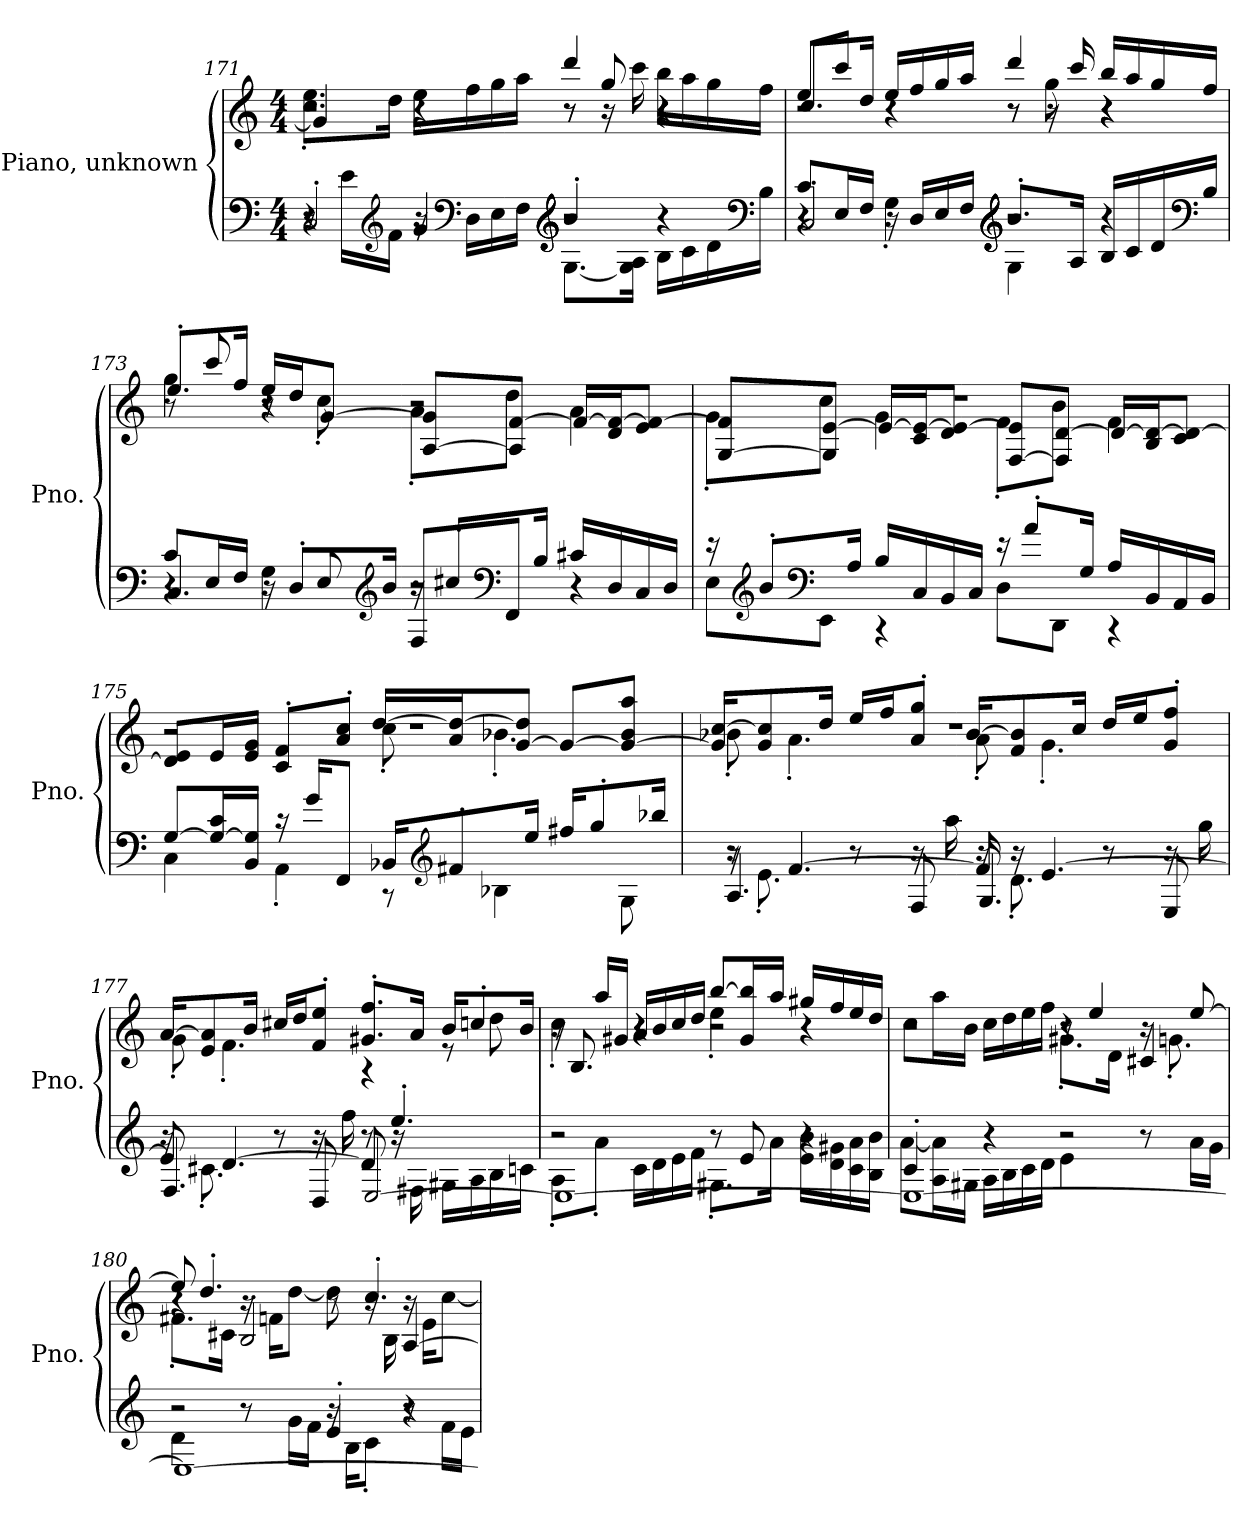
**kern	**kern
*part1	*part1
*staff2	*staff1
*I"Piano, unknown	*
*I'Pno.	*
!!LO:LB:g=z
*clefF4	*clefG2
*k[]	*k[]
*M4/4	*M4/4
=171	=171
*^	*^
*	*^	*	*^
4r	8r	2C'/	2r	8.cc\' 8.ee\'L	4g/]
.	16e\LL	.	.	.	.
*clefG2	*	*	*	*	*
.	16f\JJ	.	.	16dd\Jk	.
4g/	16r	.	.	16ee\LL	4r
*clefF4	*	*	*	*	*
.	16D\LL	.	.	16ff\	.
.	16E\	.	.	16gg\	.
.	16F\JJ	.	.	16aa\JJ	.
*clefG2	*	*	*	*	*
4b'/	[8.G\L	2r	4ddd/	8r	8r
.	.	.	.	16r	8gg/
.	16G\] 16A\Jk	.	.	16ccc\	.
4r	16B\LL	.	4r	16bb\LL	4r
.	16c\	.	.	16aa\	.
.	16d\	.	.	16gg\	.
*clefF4	*	*	*	*	*
.	16B\JJ	.	.	16ff\JJ	.
=172	=172	=172	=172	=172	=172
8c/L	4r	2C'/	8ee/L	2r	8.cc/L
16E/L	.	.	8ccc/J	.	.
16F/JJ	.	.	.	.	16dd/Jk
16r	4G'\	.	4r	.	16ee/LL
16D/LL	.	.	.	.	16ff/
16E/	.	.	.	.	16gg/
16F/JJ	.	.	.	.	16aa/JJ
*clefG2	*	*	*	*	*
8.b'/L	4G\	2r	4ddd/	8r	8r
.	.	.	.	8gg\	16r
16A/Jk	.	.	.	.	16ccc/
16B/LL	4r	.	4r	4r	16bb/LL
16c/	.	.	.	.	16aa/
16d/	.	.	.	.	16gg/
*clefF4	*	*	*	*	*
16B/JJ	.	.	.	.	16ff/JJ
!!LO:LB:g=z	!!	!!
=173	=173	=173	=173	=173	=173
8c/L	4r	4.C/	8r	4gg\	8.ee'/L
16E/L	.	.	8ccc/	.	.
16F/JJ	.	.	.	.	16ff/Jk
16r	4G\	.	4r	8r	16ee/LL
8D'/L	.	.	.	.	16dd/J
.	.	8E/	.	8cc'\	[8g/J
*clefG2	*	*	*	*	*
16b/Jk	.	.	.	.	.
16r	2r	8F/L	2r	8a'\L	[8A/ 8g/]L
8cc#X'/L	.	.	.	.	.
*clefF4	*	*	*	*	*
.	.	8FF/J	.	8dd\J	8A/] [8f/J
16B/Jk	.	.	.	.	.
16c#X/LL	.	4r	.	4a\	16f/LL_
16D/	.	.	.	.	16d/ 16f/_J
16C/	.	.	.	.	8e/ 8f/_J
16D/JJ	.	.	.	.	.
*	*v	*v	*	*	*
=174	=174	=174	=174	=174
16r	8E\L	1r	8g'\L	[8G/ 8f/]L
*clefG2	*	*	*	*
8b'/L	.	.	.	.
*clefF4	*	*	*	*
.	8EE\J	.	8cc\J	8G/] [8e/J
16A/Jk	.	.	.	.
16B/LL	4r	.	4g\	16e/LL_
16C/	.	.	.	16c/ 16e/_J
16BB/	.	.	.	8d/ 8e/_J
16C/JJ	.	.	.	.
16r	8D\L	.	8f'\L	[8F/ 8e/]L
8a'/L	.	.	.	.
.	8DD\J	.	8b\J	8F/] [8d/J
16G/Jk	.	.	.	.
16A/LL	4r	.	4f\	16d/LL_
16BB/	.	.	.	16B/ 16d/_J
16AA/	.	.	.	8c/ 8d/_J
16BB/JJ	.	.	.	.
!!LO:LB:g=z	!!	!!
=175	=175	=175	=175	=175
[8G/L	4C\	1r	2r	8d/] 8e/L
16G/_ 16c/L	.	.	.	16e/L
16BB/ 16G/]JJ	.	.	.	16e/ 16g/JJ
16r	4AA'\	.	.	8c/' 8f/'L
16g/KL	.	.	.	.
8FF/J	.	.	.	8a/' 8cc/'J
16BB-X/KL	8r	.	8cc'\	[16dd/LL
*clefG2	*	*	*	*
8f#X'/	.	.	.	16a/ 16dd/_J
.	4B-X\	.	4.b-X'\	[8g/ 8dd/]J
16ee/Jk	.	.	.	.
16ff#X/KL	.	.	.	8g/L_
8gg'/	.	.	.	.
.	8G\	.	.	8g/_ 8b-/ 8aa/J
16bb-X/Jk	.	.	.	.
=176	=176	=176	=176	=176
*	*^	*	*	*
8r	16r	4.A/	1r	8b-X'\	16g/] [16cc/KL
.	8.e'\	.	.	.	8g/ 8cc/]
[4.f/	.	.	.	4.a'\	.
.	.	.	.	.	16dd/Jk
.	8r	.	.	.	16ee/LL
.	.	.	.	.	16ff/J
.	16r	8F/	.	.	8a/' 8gg/'J
.	16aa\	.	.	.	.
16f/]	16r	4.G/	.	8a'\	[16b-/KL
16r	8.d'\	.	.	.	8f/ 8b-/]
[4.e/	.	.	.	4.g'\	.
.	.	.	.	.	16cc/Jk
.	8r	.	.	.	16dd/LL
.	.	.	.	.	16ee/J
.	16r	8E/	.	.	8g/' 8ff/'J
.	16gg\	.	.	.	.
*	*	*	*	*v	*v
!!LO:LB:g=z
=177	=177	=177	=177	=177
8e/]	16r	4.F/	[16a/KL	8g'\
.	8.c#X'\	.	8e/ 8a/]	.
[4.d/	.	.	.	4.f'\
.	.	.	16b/Jk	.
.	8r	.	16cc#X/LL	.
.	.	.	16dd/J	.
.	16r	8D/	8f/' 8ee/'J	.
.	16ff\	.	.	.
8d/]	8r	[2E/	8.g#X/' 8.ff/'L	4r
4.ee'/	16r	.	.	.
.	16F#X\	.	16a/Jk	.
.	16G#X\LL	.	16b/KL	8r
.	16A\	.	8ccn'/	.
.	16B\	.	.	8dd\
.	16cn\JJ	.	16b/Jk	.
=178	=178	=178	=178	=178
*	*	*	*	*^
2r	8A'\L	1E_	8r	4cc'\	16r
.	.	.	.	.	8.B/
.	8a'\J	.	16aa/LL	.	.
.	.	.	16g#X/JJ	.	.
.	16c\LL	.	16a/LL	4r	4r
.	16d\	.	16b/	.	.
.	16e\	.	16cc/	.	.
.	16f\JJ	.	16dd/JJ	.	.
8r	8.G#X'\L	.	[8bb/L	4ee'\	2r
8e/	.	.	16g#/ 16bb/]L	.	.
.	16a\Jk	.	16aa/JJ	.	.
4r	16e\ 16b\LL	.	16gg#X/LL	4r	.
.	16d\ 16g#X\	.	16ff/	.	.
.	16c\ 16a\	.	16ee/	.	.
.	16B\ 16b\JJ	.	16dd/JJ	.	.
!!LO:PB:g=z	!!	!!
=179	=179	=179	=179	=179	=179
4c'/	[8a\L	1E_	2r	8cc\L	2r
.	16A\ 16a\]L	.	.	16aa\L	.
.	16G#X\JJ	.	.	16b\JJ	.
4r	16A\LL	.	.	16cc\LL	.
.	16B\	.	.	16dd\	.
.	16c\	.	.	16ee\	.
.	16d\JJ	.	.	16ff\JJ	.
2r	4e\	.	8r	8.g#X'\L	4r
.	.	.	4ee/	.	.
.	.	.	.	16d\Jk	.
.	8r	.	.	16r	4c#X/
.	.	.	.	8.gn'\	.
.	16a\LL	.	[8ee/	.	.
.	16g\JJ	.	.	.	.
=180	=180	=180	=180	=180	=180
2r	4d\	1E_	8ee/]	8.f#X'\L	4r
.	.	.	4.dd'/	.	.
.	.	.	.	16c#X\Jk	.
.	8r	.	.	16r	2B'/
.	.	.	.	16fn\KL	.
.	16g\LL	.	.	[8dd\J	.
.	16f\JJ	.	.	.	.
4e'/	16r	.	8r	8dd\]	.
.	16B\KL	.	.	.	.
.	8c'\J	.	4.cc'/	16r	.
.	.	.	.	16B\	.
4r	8r	.	.	16r	[4A/
.	.	.	.	16e\KL	.
.	16f\LL	.	.	[8cc\J	.
.	16e\JJ	.	.	.	.
*v	*v	*v	*	*	*
*	*v	*v	*v
=	=
*-	*-
